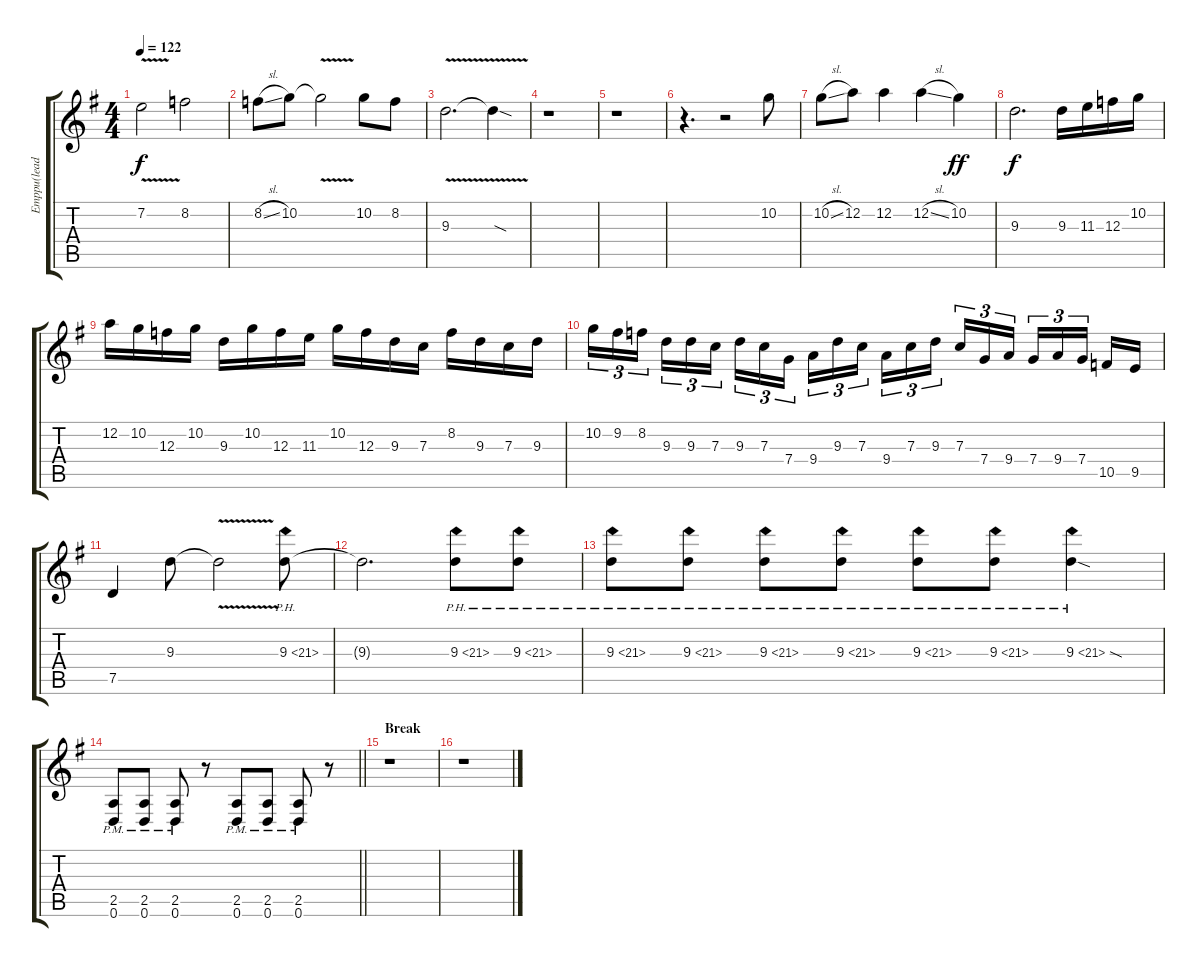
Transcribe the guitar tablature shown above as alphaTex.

\track ("Emppu(lead)" "Emppu(lead") {instrument overdrivenguitar}
\staff {score tabs}
\tuning (D4 A3 F3 C3 G2 D2) {hide}
\ts (4 4)
\tempo 122
\clef g2
\ks g
7.2{v}.2{dy f} 8.2.2 |
8.2{sl}.8 10.2.8 10.2{v t}.2 10.2.8 8.2.8 |
9.3{v}.2{d} 9.3{sod t}.4 |
r.1 |
r.1 |
r.4{d} r.2 10.2.8 |
10.2{sl}.8 12.2.8 12.2.4 12.2{sl}.4 10.2.4{dy ff} |
9.3.2{d dy f} 9.3.16 11.3.16 12.3.16 10.2.16 |
12.2.16 10.2.16 12.3.16 10.2.16 9.3.16 10.2.16 12.3.16 11.3.16 10.2.16 12.3.16 9.3.16 7.3.16 8.2.16 9.3.16 7.3.16 9.3.16 |
10.2.16{tu (3 2)} 9.2.16{tu (3 2)} 8.2.16{tu (3 2) beam splitsecondary} 9.3.16{tu (3 2)} 9.3.16{tu (3 2)} 7.3.16{tu (3 2)} 9.3.16{tu (3 2)} 7.3.16{tu (3 2)} 7.4.16{tu (3 2) beam splitsecondary} 9.4.16{tu (3 2)} 9.3.16{tu (3 2)} 7.3.16{tu (3 2)} 9.4.16{tu (3 2)} 7.3.16{tu (3 2)} 9.3.16{tu (3 2) beam splitsecondary} 7.3.16{tu (3 2)} 7.4.16{tu (3 2)} 9.4.16{tu (3 2)} 7.4.16{tu (3 2)} 9.4.16{tu (3 2)} 7.4.16{tu (3 2) beam splitsecondary} 10.5.16 9.5.16 |
7.5.4 9.3.8 9.3{v t}.2 9.3{ph 12}.8 |
9.3{t}.2{d} 9.3{ph 12}.8 9.3{ph 12}.8 |
9.3{ph 12}.8 9.3{ph 12}.8 9.3{ph 12}.8 9.3{ph 12}.8 9.3{ph 12}.8 9.3{ph 12}.8 9.3{ph 12 sod}.4 |
\barLineRight lightlight
(2.5{pm} 0.6{pm}).8 (2.5{pm} 0.6{pm}).8 (2.5{pm} 0.6{pm}).8 r.8 (2.5{pm} 0.6{pm}).8 (2.5{pm} 0.6{pm}).8 (2.5{pm} 0.6{pm}).8 r.8 |
\section ("" "Break")
r.1 |
r.1
